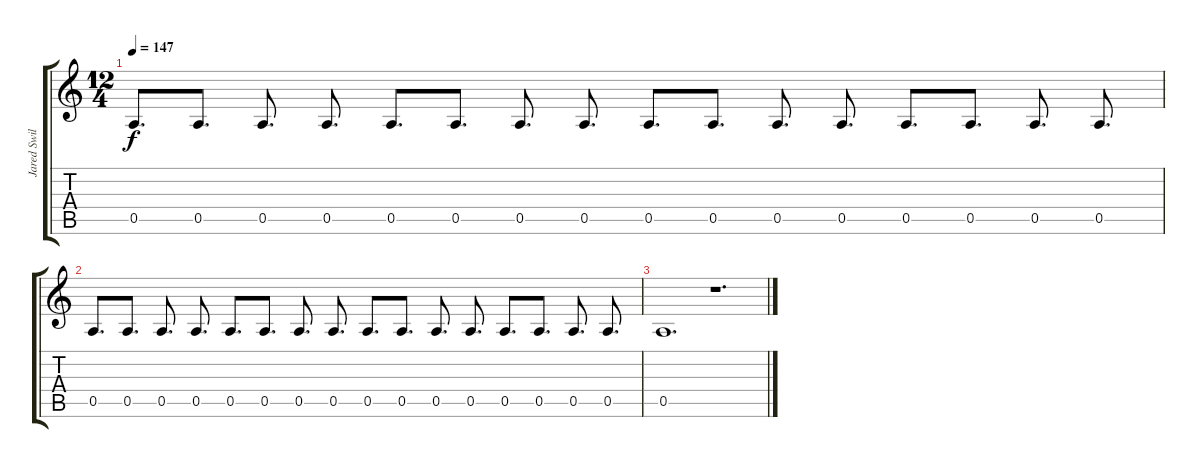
\track ("Jared Swilley" "Jared Swil") {instrument electricbasspick}
\staff {score tabs}
\tuning (E4 B3 G3 D3 A2 E2) {hide}
\ts (12 4)
\tempo 147
\clef g2
\ks c
0.5.8{d dy f} 0.5.8{d} 0.5.8{d} 0.5.8{d} 0.5.8{d} 0.5.8{d} 0.5.8{d} 0.5.8{d} 0.5.8{d} 0.5.8{d} 0.5.8{d} 0.5.8{d} 0.5.8{d} 0.5.8{d} 0.5.8{d} 0.5.8{d} |
0.5.8{d} 0.5.8{d} 0.5.8{d} 0.5.8{d} 0.5.8{d} 0.5.8{d} 0.5.8{d} 0.5.8{d} 0.5.8{d} 0.5.8{d} 0.5.8{d} 0.5.8{d} 0.5.8{d} 0.5.8{d} 0.5.8{d} 0.5.8{d} |
0.5.1{d} r.1{d}
